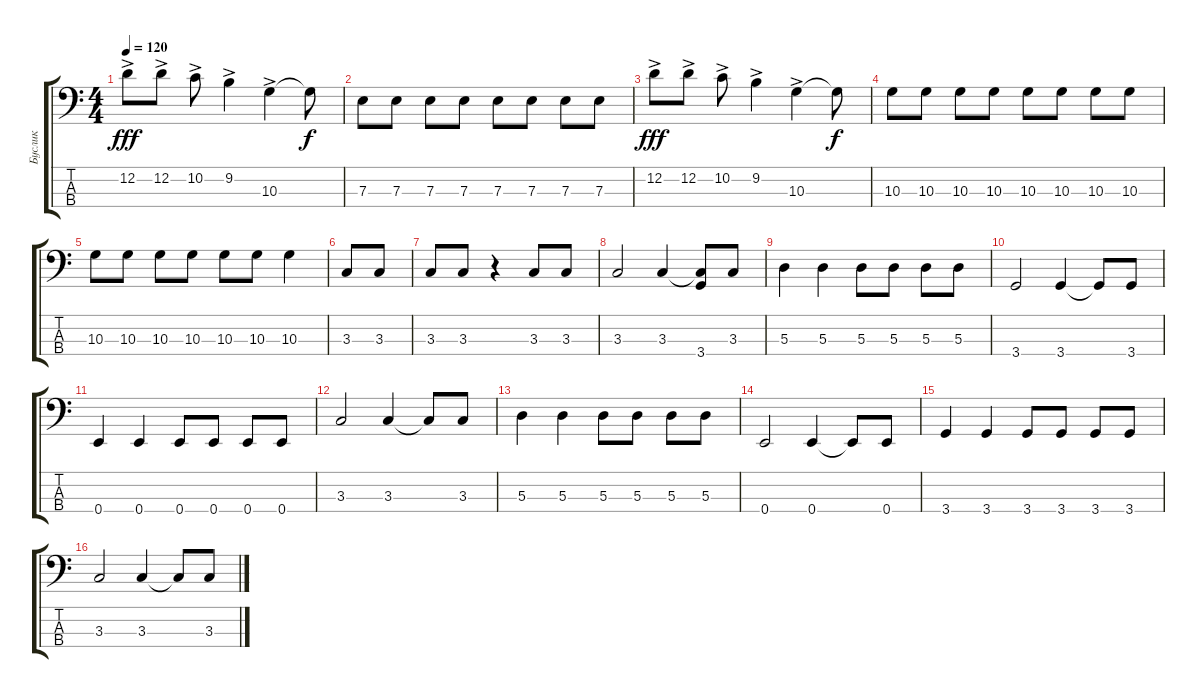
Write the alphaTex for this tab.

\track ("Буслик" "Буслик") {instrument acousticguitarsteel}
\staff {score tabs}
\tuning (G2 D2 A1 E1) {hide}
\ts (4 4)
\tempo 120
\clef f4
\ks c
12.2{ac}.8{dy fff} 12.2{ac}.8 10.2{ac}.8 9.2{ac}.4 10.3{ac}.4 10.3{t}.8{dy f} |
7.3.8 7.3.8 7.3.8 7.3.8 7.3.8 7.3.8 7.3.8 7.3.8 |
12.2{ac}.8{dy fff} 12.2{ac}.8 10.2{ac}.8 9.2{ac}.4 10.3{ac}.4 10.3{t}.8{dy f} |
10.3.8 10.3.8 10.3.8 10.3.8 10.3.8 10.3.8 10.3.8 10.3.8 |
10.3.8 10.3.8 10.3.8 10.3.8 10.3.8 10.3.8 10.3.4 |
3.3.8 3.3.8 |
3.3.8 3.3.8 r.4 3.3.8 3.3.8 |
3.3.2 3.3.4 (3.3{t} 3.4).8 3.3.8 |
5.3.4 5.3.4 5.3.8 5.3.8 5.3.8 5.3.8 |
3.4.2 3.4.4 3.4{t}.8 3.4.8 |
0.4.4 0.4.4 0.4.8 0.4.8 0.4.8 0.4.8 |
3.3.2 3.3.4 3.3{t}.8 3.3.8 |
5.3.4 5.3.4 5.3.8 5.3.8 5.3.8 5.3.8 |
0.4.2 0.4.4 0.4{t}.8 0.4.8 |
3.4.4 3.4.4 3.4.8 3.4.8 3.4.8 3.4.8 |
3.3.2 3.3.4 3.3{t}.8 3.3.8
